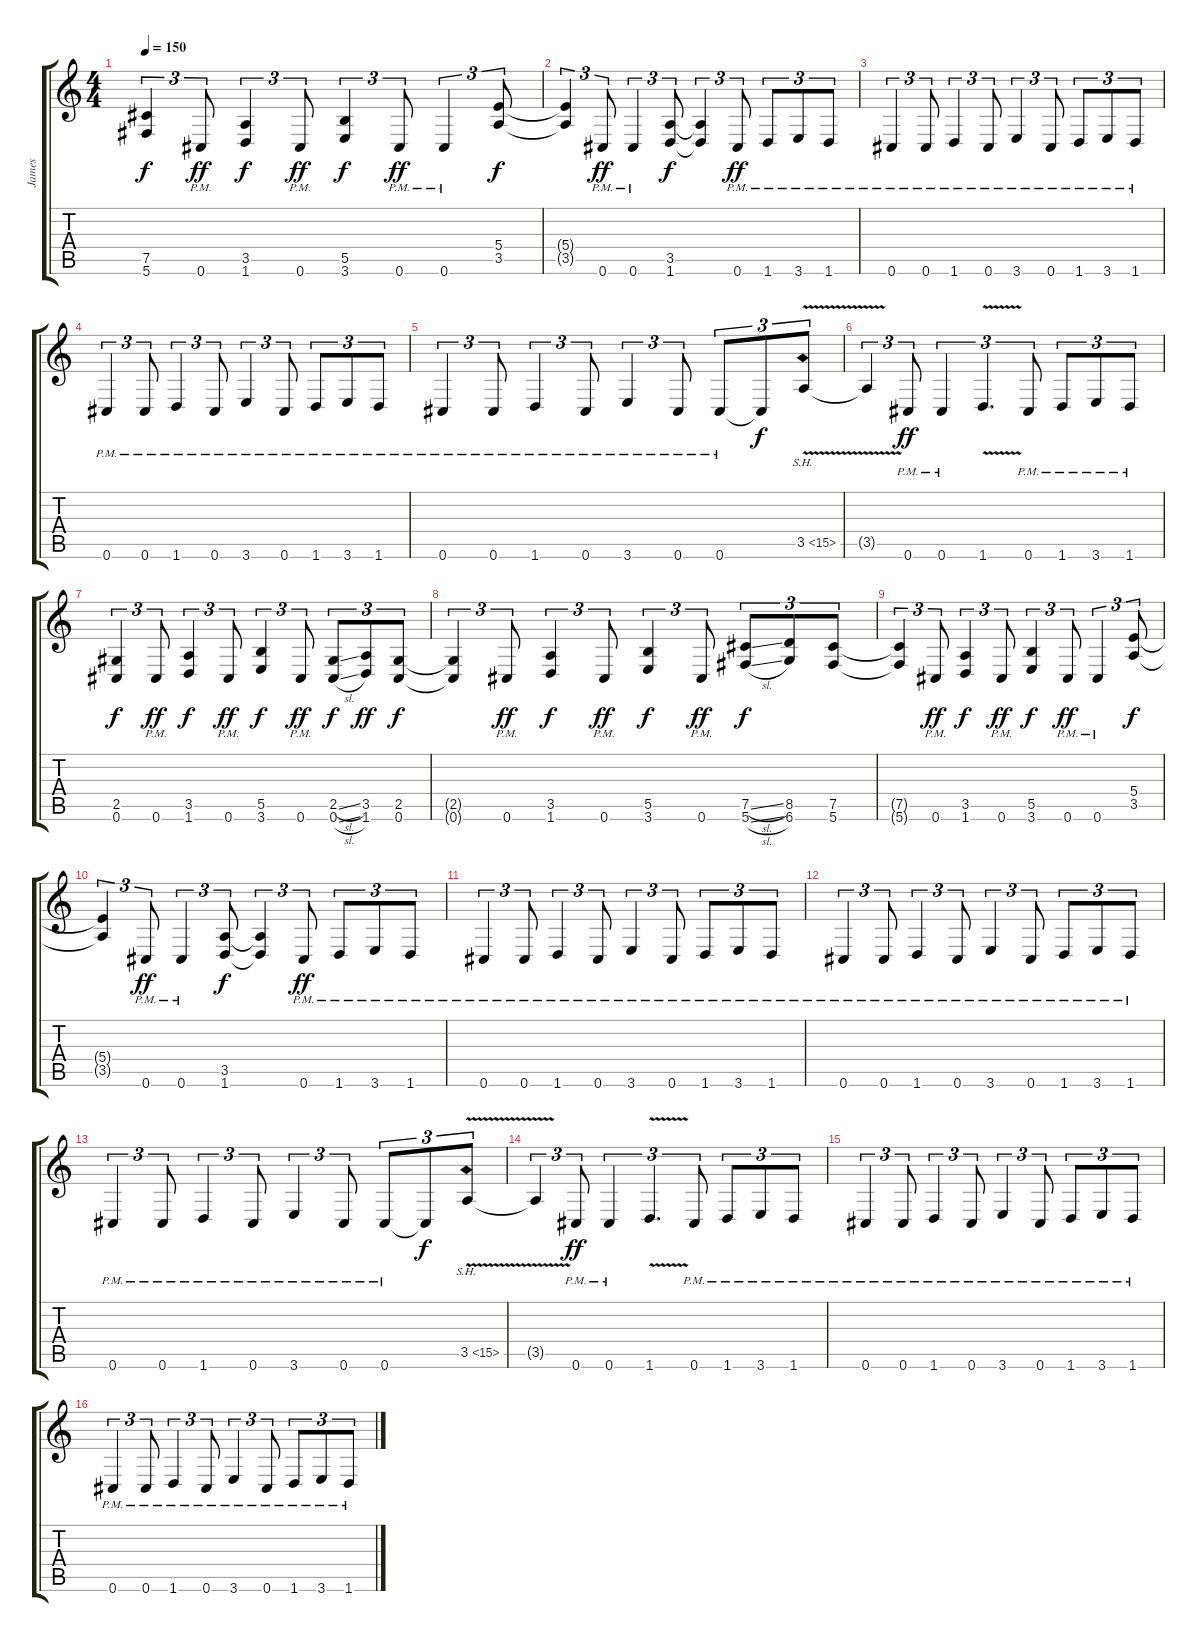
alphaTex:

\track ("James" "James") {instrument distortionguitar}
\staff {score tabs}
\tuning (Db4 Ab3 E3 B2 Gb2 Db2) {hide}
\ts (4 4)
\tempo 150
\clef g2
\ks c
(7.5{t} 5.6{t}).4{tu (3 2) dy f} 0.6{pm}.8{tu (3 2) dy ff} (3.5 1.6).4{tu (3 2) dy f} 0.6{pm}.8{tu (3 2) dy ff} (5.5 3.6).4{tu (3 2) dy f} 0.6{pm}.8{tu (3 2) dy ff} 0.6{pm}.4{tu (3 2)} (5.4 3.5).8{tu (3 2) dy f} |
(5.4{t} 3.5{t}).4{tu (3 2)} 0.6{pm}.8{tu (3 2) dy ff} 0.6{pm}.4{tu (3 2)} (3.5 1.6).8{tu (3 2) dy f} (3.5{t} 1.6{t}).4{tu (3 2)} 0.6{pm}.8{tu (3 2) dy ff} 1.6{pm}.8{tu (3 2)} 3.6{pm}.8{tu (3 2)} 1.6{pm}.8{tu (3 2)} |
0.6{pm}.4{tu (3 2)} 0.6{pm}.8{tu (3 2)} 1.6{pm}.4{tu (3 2)} 0.6{pm}.8{tu (3 2)} 3.6{pm}.4{tu (3 2)} 0.6{pm}.8{tu (3 2)} 1.6{pm}.8{tu (3 2)} 3.6{pm}.8{tu (3 2)} 1.6{pm}.8{tu (3 2)} |
0.6{pm}.4{tu (3 2)} 0.6{pm}.8{tu (3 2)} 1.6{pm}.4{tu (3 2)} 0.6{pm}.8{tu (3 2)} 3.6{pm}.4{tu (3 2)} 0.6{pm}.8{tu (3 2)} 1.6{pm}.8{tu (3 2)} 3.6{pm}.8{tu (3 2)} 1.6{pm}.8{tu (3 2)} |
0.6{pm}.4{tu (3 2)} 0.6{pm}.8{tu (3 2)} 1.6{pm}.4{tu (3 2)} 0.6{pm}.8{tu (3 2)} 3.6{pm}.4{tu (3 2)} 0.6{pm}.8{tu (3 2)} 0.6{pm}.8{tu (3 2)} 0.6{t}.8{tu (3 2) dy f} 3.5{sh 12 v}.8{tu (3 2)} |
3.5{t}.4{tu (3 2)} 0.6{pm}.8{tu (3 2) dy ff} 0.6{pm}.4{tu (3 2)} 1.6{v}.4{d tu (3 2)} 0.6{pm}.8{tu (3 2)} 1.6{pm}.8{tu (3 2)} 3.6{pm}.8{tu (3 2)} 1.6{pm}.8{tu (3 2)} |
(2.5 0.6).4{tu (3 2) dy f} 0.6{pm}.8{tu (3 2) dy ff} (3.5 1.6).4{tu (3 2) dy f} 0.6{pm}.8{tu (3 2) dy ff} (5.5 3.6).4{tu (3 2) dy f} 0.6{pm}.8{tu (3 2) dy ff} (2.5{sl} 0.6{sl}).8{tu (3 2) dy f} (3.5 1.6).8{tu (3 2) dy ff} (2.5 0.6).8{tu (3 2) dy f} |
(2.5{t} 0.6{t}).4{tu (3 2)} 0.6{pm}.8{tu (3 2) dy ff} (3.5 1.6).4{tu (3 2) dy f} 0.6{pm}.8{tu (3 2) dy ff} (5.5 3.6).4{tu (3 2) dy f} 0.6{pm}.8{tu (3 2) dy ff} (7.5{sl} 5.6{sl}).8{tu (3 2) dy f} (8.5 6.6).8{tu (3 2)} (7.5 5.6).8{tu (3 2)} |
(7.5{t} 5.6{t}).4{tu (3 2)} 0.6{pm}.8{tu (3 2) dy ff} (3.5 1.6).4{tu (3 2) dy f} 0.6{pm}.8{tu (3 2) dy ff} (5.5 3.6).4{tu (3 2) dy f} 0.6{pm}.8{tu (3 2) dy ff} 0.6{pm}.4{tu (3 2)} (5.4 3.5).8{tu (3 2) dy f} |
(5.4{t} 3.5{t}).4{tu (3 2)} 0.6{pm}.8{tu (3 2) dy ff} 0.6{pm}.4{tu (3 2)} (3.5 1.6).8{tu (3 2) dy f} (3.5{t} 1.6{t}).4{tu (3 2)} 0.6{pm}.8{tu (3 2) dy ff} 1.6{pm}.8{tu (3 2)} 3.6{pm}.8{tu (3 2)} 1.6{pm}.8{tu (3 2)} |
0.6{pm}.4{tu (3 2)} 0.6{pm}.8{tu (3 2)} 1.6{pm}.4{tu (3 2)} 0.6{pm}.8{tu (3 2)} 3.6{pm}.4{tu (3 2)} 0.6{pm}.8{tu (3 2)} 1.6{pm}.8{tu (3 2)} 3.6{pm}.8{tu (3 2)} 1.6{pm}.8{tu (3 2)} |
0.6{pm}.4{tu (3 2)} 0.6{pm}.8{tu (3 2)} 1.6{pm}.4{tu (3 2)} 0.6{pm}.8{tu (3 2)} 3.6{pm}.4{tu (3 2)} 0.6{pm}.8{tu (3 2)} 1.6{pm}.8{tu (3 2)} 3.6{pm}.8{tu (3 2)} 1.6{pm}.8{tu (3 2)} |
0.6{pm}.4{tu (3 2)} 0.6{pm}.8{tu (3 2)} 1.6{pm}.4{tu (3 2)} 0.6{pm}.8{tu (3 2)} 3.6{pm}.4{tu (3 2)} 0.6{pm}.8{tu (3 2)} 0.6{pm}.8{tu (3 2)} 0.6{t}.8{tu (3 2) dy f} 3.5{sh 12 v}.8{tu (3 2)} |
3.5{t}.4{tu (3 2)} 0.6{pm}.8{tu (3 2) dy ff} 0.6{pm}.4{tu (3 2)} 1.6{v}.4{d tu (3 2)} 0.6{pm}.8{tu (3 2)} 1.6{pm}.8{tu (3 2)} 3.6{pm}.8{tu (3 2)} 1.6{pm}.8{tu (3 2)} |
0.6{pm}.4{tu (3 2)} 0.6{pm}.8{tu (3 2)} 1.6{pm}.4{tu (3 2)} 0.6{pm}.8{tu (3 2)} 3.6{pm}.4{tu (3 2)} 0.6{pm}.8{tu (3 2)} 1.6{pm}.8{tu (3 2)} 3.6{pm}.8{tu (3 2)} 1.6{pm}.8{tu (3 2)} |
0.6{pm}.4{tu (3 2)} 0.6{pm}.8{tu (3 2)} 1.6{pm}.4{tu (3 2)} 0.6{pm}.8{tu (3 2)} 3.6{pm}.4{tu (3 2)} 0.6{pm}.8{tu (3 2)} 1.6{pm}.8{tu (3 2)} 3.6{pm}.8{tu (3 2)} 1.6{pm}.8{tu (3 2)}
